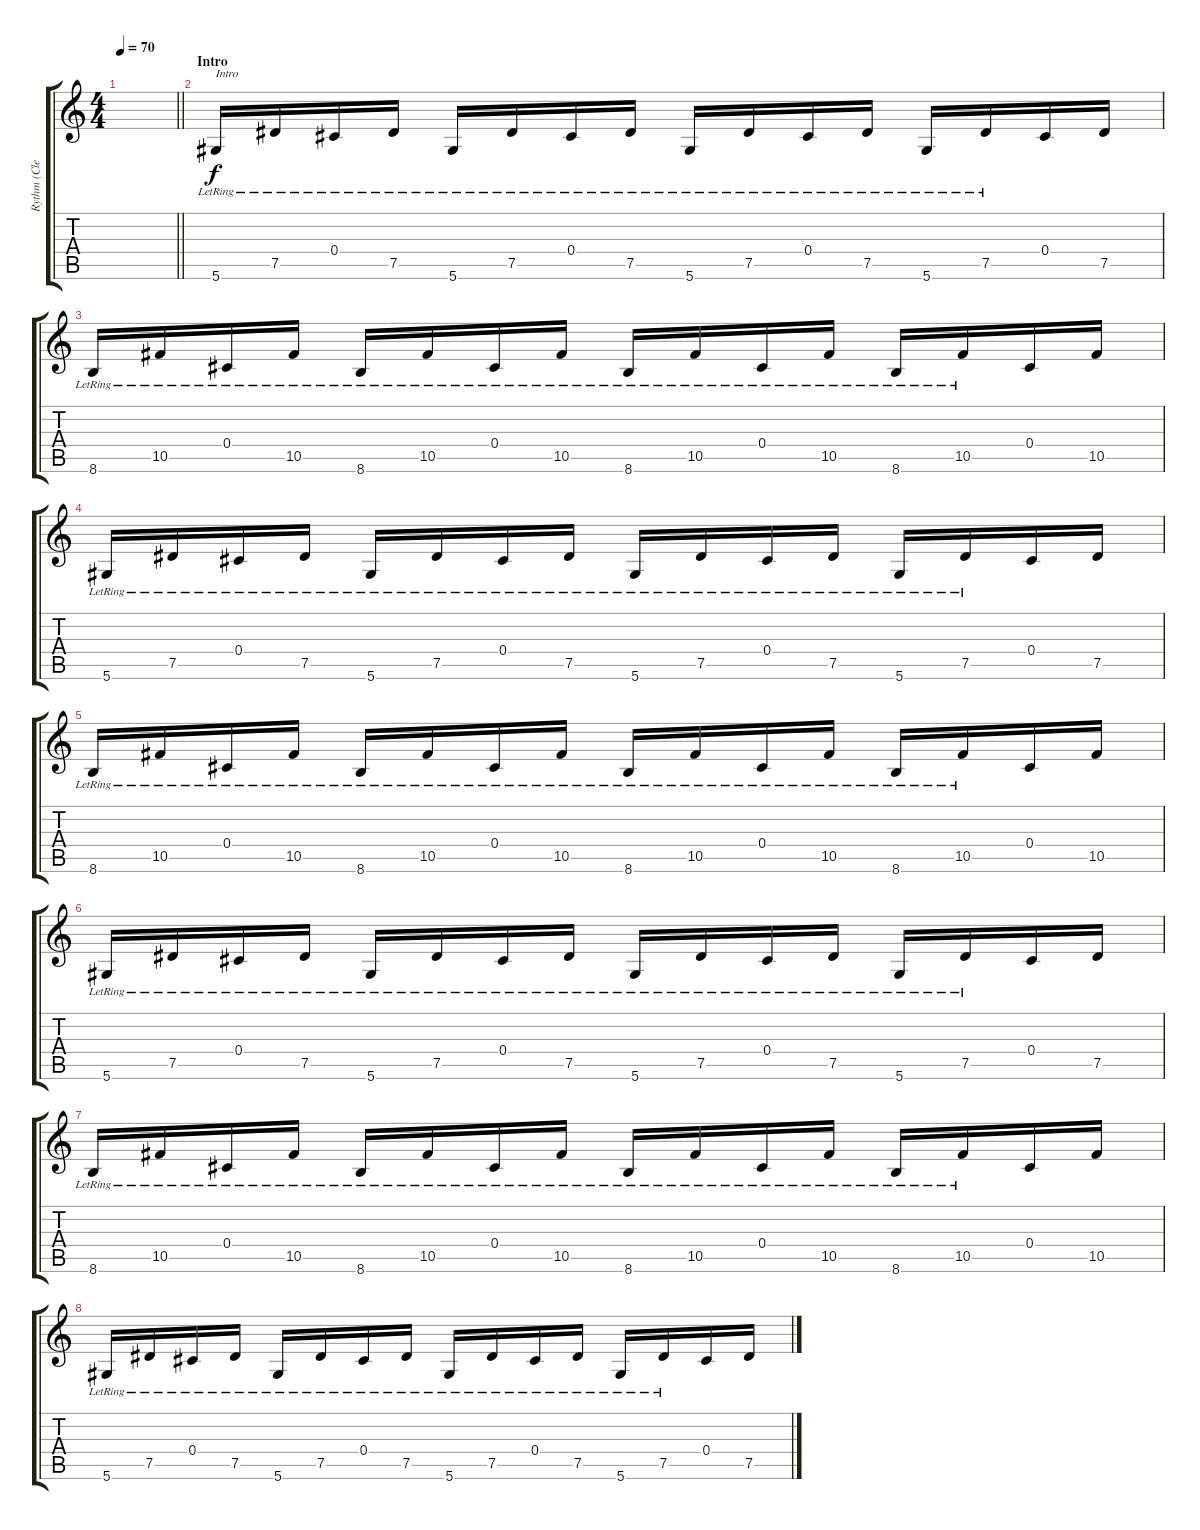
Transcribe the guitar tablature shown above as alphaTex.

\track ("Rythm (Clean)" "Rythm (Cle") {instrument electricguitarjazz}
\staff {score tabs}
\tuning (Eb4 Bb3 Gb3 Db3 Ab2 Eb2) {hide}
\ts (4 4)
\tempo 70
\clef g2
\barLineRight lightlight
\ks c
|
\section ("" "Intro")
5.6{lr}.16{txt "Intro"} 7.5{lr}.16 0.4{lr}.16 7.5{lr}.16 5.6{lr}.16 7.5{lr}.16 0.4{lr}.16 7.5{lr}.16 5.6{lr}.16 7.5{lr}.16 0.4{lr}.16 7.5{lr}.16 5.6{lr}.16 7.5{lr}.16 0.4.16 7.5.16 |
8.6{lr}.16{txt ""} 10.5{lr}.16 0.4{lr}.16 10.5{lr}.16 8.6{lr}.16 10.5{lr}.16 0.4{lr}.16 10.5{lr}.16 8.6{lr}.16 10.5{lr}.16 0.4{lr}.16 10.5{lr}.16 8.6{lr}.16 10.5{lr}.16 0.4.16 10.5.16 |
5.6{lr}.16 7.5{lr}.16 0.4{lr}.16 7.5{lr}.16 5.6{lr}.16 7.5{lr}.16 0.4{lr}.16 7.5{lr}.16 5.6{lr}.16 7.5{lr}.16 0.4{lr}.16 7.5{lr}.16 5.6{lr}.16 7.5{lr}.16 0.4.16 7.5.16 |
8.6{lr}.16 10.5{lr}.16 0.4{lr}.16 10.5{lr}.16 8.6{lr}.16 10.5{lr}.16 0.4{lr}.16 10.5{lr}.16 8.6{lr}.16 10.5{lr}.16 0.4{lr}.16 10.5{lr}.16 8.6{lr}.16 10.5{lr}.16 0.4.16 10.5.16 |
5.6{lr}.16 7.5{lr}.16 0.4{lr}.16 7.5{lr}.16 5.6{lr}.16 7.5{lr}.16 0.4{lr}.16 7.5{lr}.16 5.6{lr}.16 7.5{lr}.16 0.4{lr}.16 7.5{lr}.16 5.6{lr}.16 7.5{lr}.16 0.4.16 7.5.16 |
8.6{lr}.16 10.5{lr}.16 0.4{lr}.16 10.5{lr}.16 8.6{lr}.16 10.5{lr}.16 0.4{lr}.16 10.5{lr}.16 8.6{lr}.16 10.5{lr}.16 0.4{lr}.16 10.5{lr}.16 8.6{lr}.16 10.5{lr}.16 0.4.16 10.5.16 |
5.6{lr}.16 7.5{lr}.16 0.4{lr}.16 7.5{lr}.16 5.6{lr}.16 7.5{lr}.16 0.4{lr}.16 7.5{lr}.16 5.6{lr}.16 7.5{lr}.16 0.4{lr}.16 7.5{lr}.16 5.6{lr}.16 7.5{lr}.16 0.4.16 7.5.16
